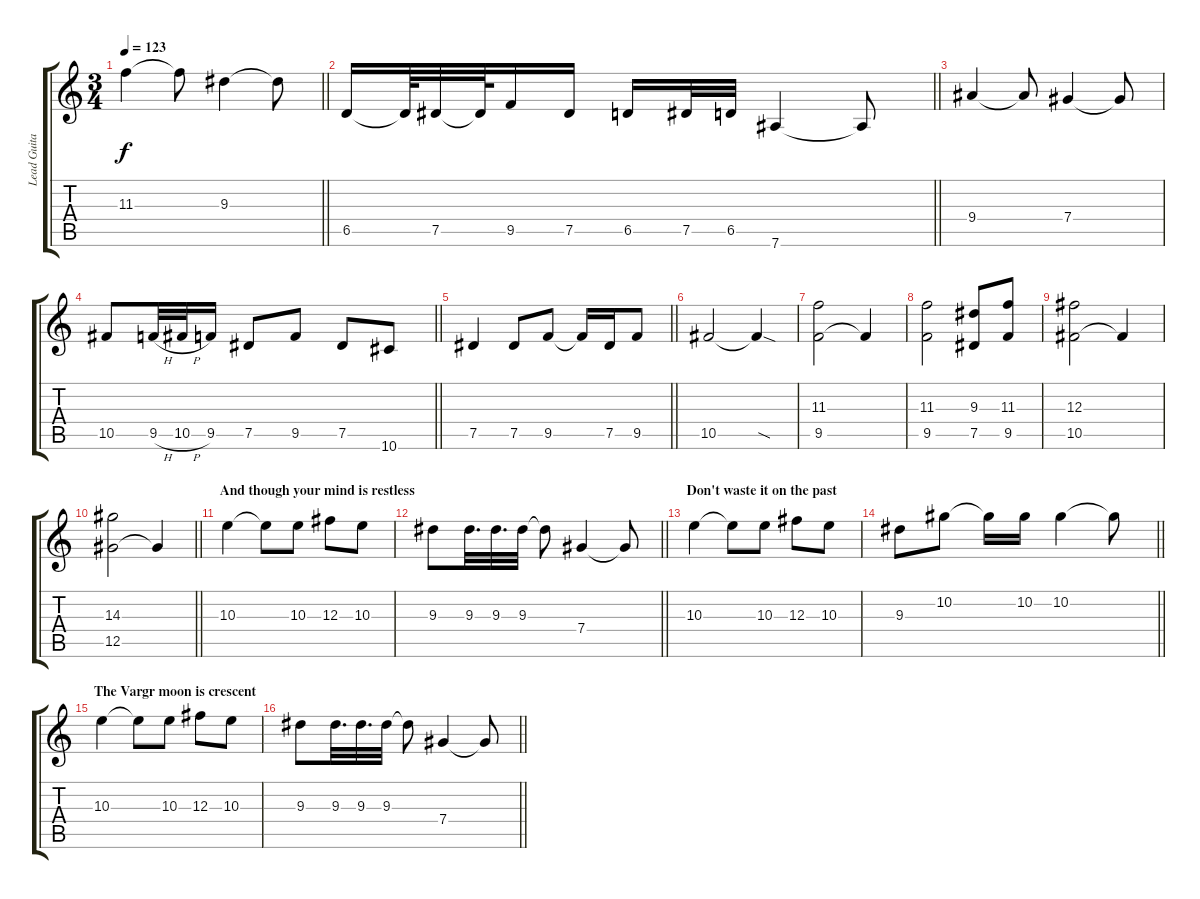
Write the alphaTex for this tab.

\track ("Lead Guitar" "Lead Guita") {instrument overdrivenguitar}
\staff {score tabs}
\tuning (Eb4 Bb3 Gb3 Db3 Ab2 Eb2) {hide}
\ts (3 4)
\tempo 123
\clef g2
\barLineRight lightlight
\ks c
11.3.4{dy f} 11.3{t}.8 9.3.4 9.3{t}.8 |
\barLineRight lightlight
6.5.16 6.5{t}.64 7.5.32 7.5{t}.64 9.5.16 7.5.16 6.5.16 7.5.32 6.5.32 7.6.4 7.6{t}.8 |
9.4.4 9.4{t}.8 7.4.4 7.4{t}.8 |
\barLineRight lightlight
10.5.8 9.5{h}.32 10.5{h}.32 9.5.16 7.5.8 9.5.8 7.5.8 10.6.8 |
\barLineRight lightlight
7.5.4 7.5.8 9.5.8 9.5{t}.16 7.5.16 9.5.8 |
10.5.2 10.5{sod t}.4 |
(11.3 9.5).2 9.5{t}.4 |
(11.3 9.5).2 (9.3 7.5).8 (11.3 9.5).8 |
(12.3 10.5).2 10.5{t}.4 |
\barLineRight lightlight
(14.3 12.5).2 12.5{t}.4 |
\section ("" "And though your mind is restless")
10.3.4 10.3{t}.8 10.3.8 12.3.8 10.3.8 |
\barLineRight lightlight
9.3.8 9.3.32{d} 9.3.32{d} 9.3.32 9.3{t}.8 7.4.4 7.4{t}.8 |
\section ("" "Don't waste it on the past ")
10.3.4 10.3{t}.8 10.3.8 12.3.8 10.3.8 |
\barLineRight lightlight
9.3.8 10.2.8 10.2{t}.16 10.2.16 10.2.4 10.2{t}.8 |
\section ("" "The Vargr moon is crescent")
10.3.4 10.3{t}.8 10.3.8 12.3.8 10.3.8 |
\barLineRight lightlight
9.3.8 9.3.32{d} 9.3.32{d} 9.3.32 9.3{t}.8 7.4.4 7.4{t}.8
